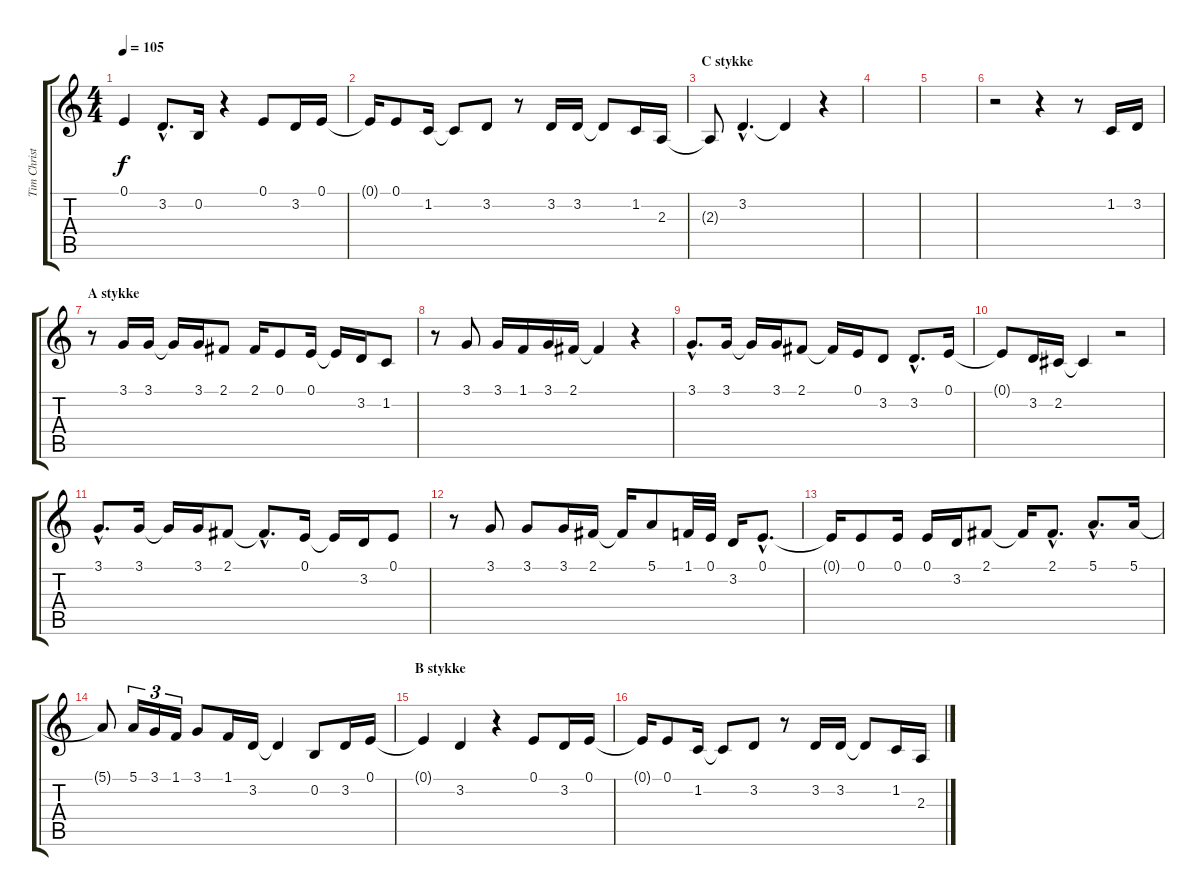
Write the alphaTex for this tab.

\track ("Tim Christensen (Vocal)" "Tim Christ") {instrument violin}
\staff {score tabs}
\tuning (E4 B3 G3 D3 A2 E2) {hide}
\ts (4 4)
\tempo 105
\clef g2
\ks c
0.1{t}.4{dy f} 3.2{hac}.8{d} 0.2.16 r.4 0.1.8 3.2.16 0.1.16 |
0.1{t}.16 0.1.8 1.2.16 1.2{t}.8 3.2.8 r.8 3.2.16 3.2.16 3.2{t}.8 1.2.16 2.3.16 |
\section ("" "C stykke")
2.3{t}.8 3.2{hac}.4{d} 3.2{t}.4 r.4 |
|
|
r.2 r.4 r.8 1.2.16 3.2.16 |
\section ("" "A stykke")
r.8 3.1.16 3.1.16 3.1{t}.16 3.1.16 2.1.8 2.1.16 0.1.8 0.1.16 0.1{t}.16 3.2.16 1.2.8 |
r.8 3.1.8 3.1.16 1.1.16 3.1.16 2.1.16 2.1{t}.4 r.4 |
3.1{hac}.8{d} 3.1.16 3.1{t}.16 3.1.16 2.1.8 2.1{t}.16 0.1.16 3.2.8 3.2{hac}.8{d} 0.1.16 |
0.1{t}.8 3.2.16 2.2.16 2.2{t}.4 r.2 |
3.1{hac}.8{d} 3.1.16 3.1{t}.16 3.1.16 2.1.8 2.1{hac t}.8{d} 0.1.16 0.1{t}.16 3.2.16 0.1.8 |
r.8 3.1.8 3.1.8 3.1.16 2.1.16 2.1{t}.16 5.1.8 1.1.32 0.1.32 3.2.16 0.1{hac}.8{d} |
0.1{t}.16 0.1.8 0.1.16 0.1.16 3.2.16 2.1.8 2.1{t}.16 2.1{hac}.8{d} 5.1{hac}.8{d} 5.1.16 |
5.1{t}.8 5.1.16{tu (3 2)} 3.1.16{tu (3 2)} 1.1.16{tu (3 2)} 3.1.8 1.1.16 3.2.16 3.2{t}.4 0.2.8 3.2.16 0.1.16 |
\section ("" "B stykke")
0.1{t}.4 3.2.4 r.4 0.1.8 3.2.16 0.1.16 |
0.1{t}.16 0.1.8 1.2.16 1.2{t}.8 3.2.8 r.8 3.2.16 3.2.16 3.2{t}.8 1.2.16 2.3.16
